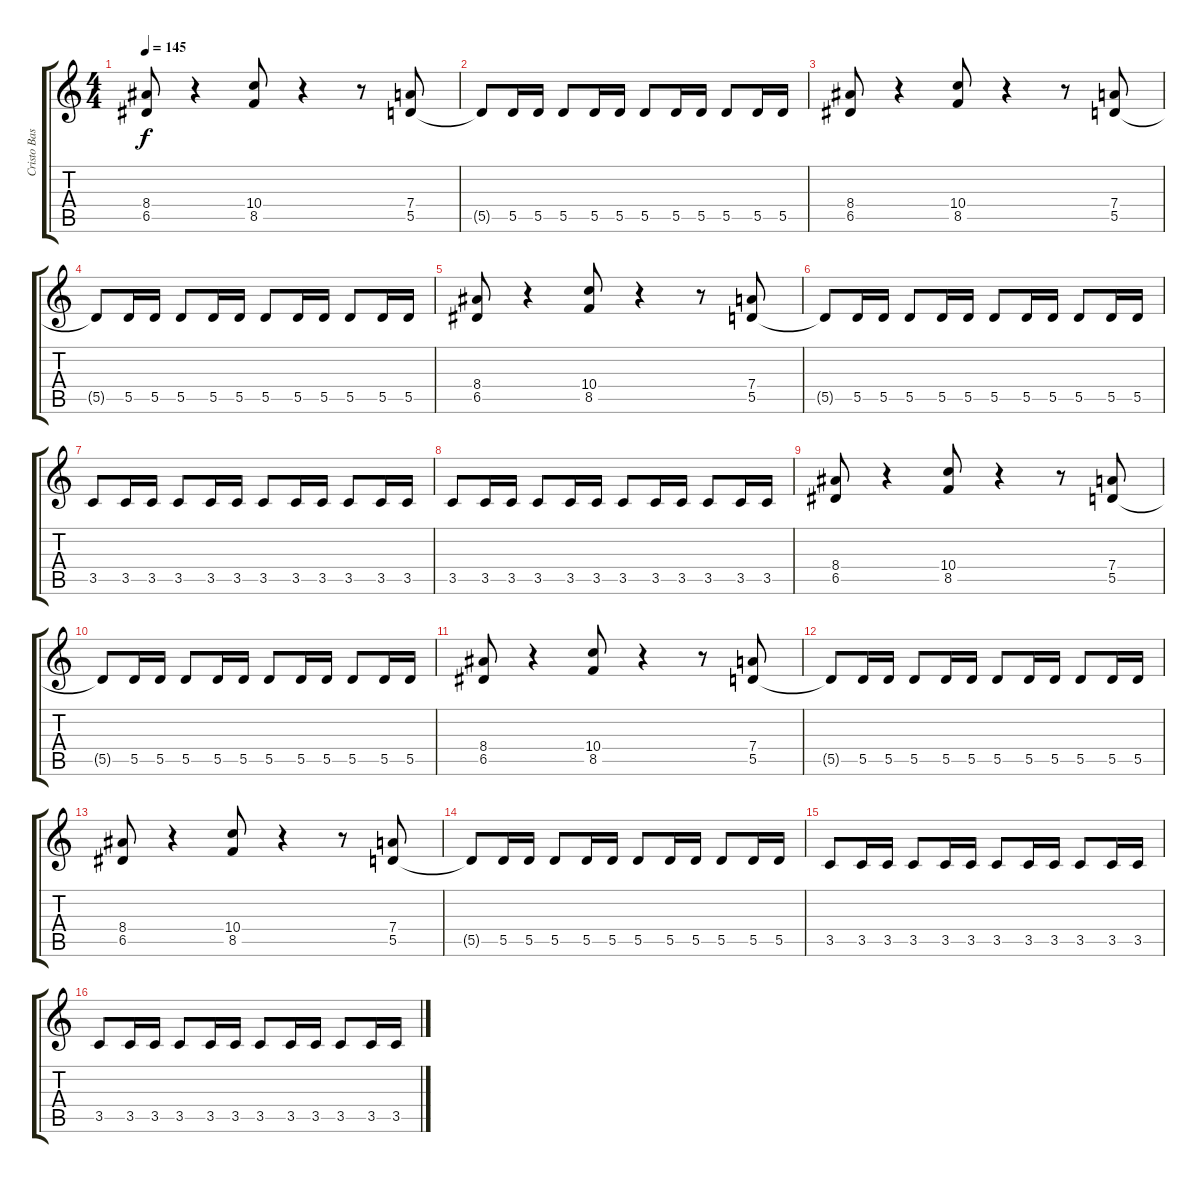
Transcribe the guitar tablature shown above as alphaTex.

\track ("Cristo Base" "Cristo Bas") {instrument distortionguitar}
\staff {score tabs}
\tuning (E4 B3 G3 D3 A2 E2) {hide}
\ts (4 4)
\tempo 145
\clef g2
\ks c
(8.4 6.5).8{dy f} r.4 (10.4 8.5).8 r.4 r.8 (7.4 5.5).8 |
5.5{t}.8 5.5.16 5.5.16 5.5.8 5.5.16 5.5.16 5.5.8 5.5.16 5.5.16 5.5.8 5.5.16 5.5.16 |
(8.4 6.5).8 r.4 (10.4 8.5).8 r.4 r.8 (7.4 5.5).8 |
5.5{t}.8 5.5.16 5.5.16 5.5.8 5.5.16 5.5.16 5.5.8 5.5.16 5.5.16 5.5.8 5.5.16 5.5.16 |
(8.4 6.5).8 r.4 (10.4 8.5).8 r.4 r.8 (7.4 5.5).8 |
5.5{t}.8 5.5.16 5.5.16 5.5.8 5.5.16 5.5.16 5.5.8 5.5.16 5.5.16 5.5.8 5.5.16 5.5.16 |
3.5.8 3.5.16 3.5.16 3.5.8 3.5.16 3.5.16 3.5.8 3.5.16 3.5.16 3.5.8 3.5.16 3.5.16 |
3.5.8 3.5.16 3.5.16 3.5.8 3.5.16 3.5.16 3.5.8 3.5.16 3.5.16 3.5.8 3.5.16 3.5.16 |
(8.4 6.5).8 r.4 (10.4 8.5).8 r.4 r.8 (7.4 5.5).8 |
5.5{t}.8 5.5.16 5.5.16 5.5.8 5.5.16 5.5.16 5.5.8 5.5.16 5.5.16 5.5.8 5.5.16 5.5.16 |
(8.4 6.5).8 r.4 (10.4 8.5).8 r.4 r.8 (7.4 5.5).8 |
5.5{t}.8 5.5.16 5.5.16 5.5.8 5.5.16 5.5.16 5.5.8 5.5.16 5.5.16 5.5.8 5.5.16 5.5.16 |
(8.4 6.5).8 r.4 (10.4 8.5).8 r.4 r.8 (7.4 5.5).8 |
5.5{t}.8 5.5.16 5.5.16 5.5.8 5.5.16 5.5.16 5.5.8 5.5.16 5.5.16 5.5.8 5.5.16 5.5.16 |
3.5.8 3.5.16 3.5.16 3.5.8 3.5.16 3.5.16 3.5.8 3.5.16 3.5.16 3.5.8 3.5.16 3.5.16 |
3.5.8 3.5.16 3.5.16 3.5.8 3.5.16 3.5.16 3.5.8 3.5.16 3.5.16 3.5.8 3.5.16 3.5.16
